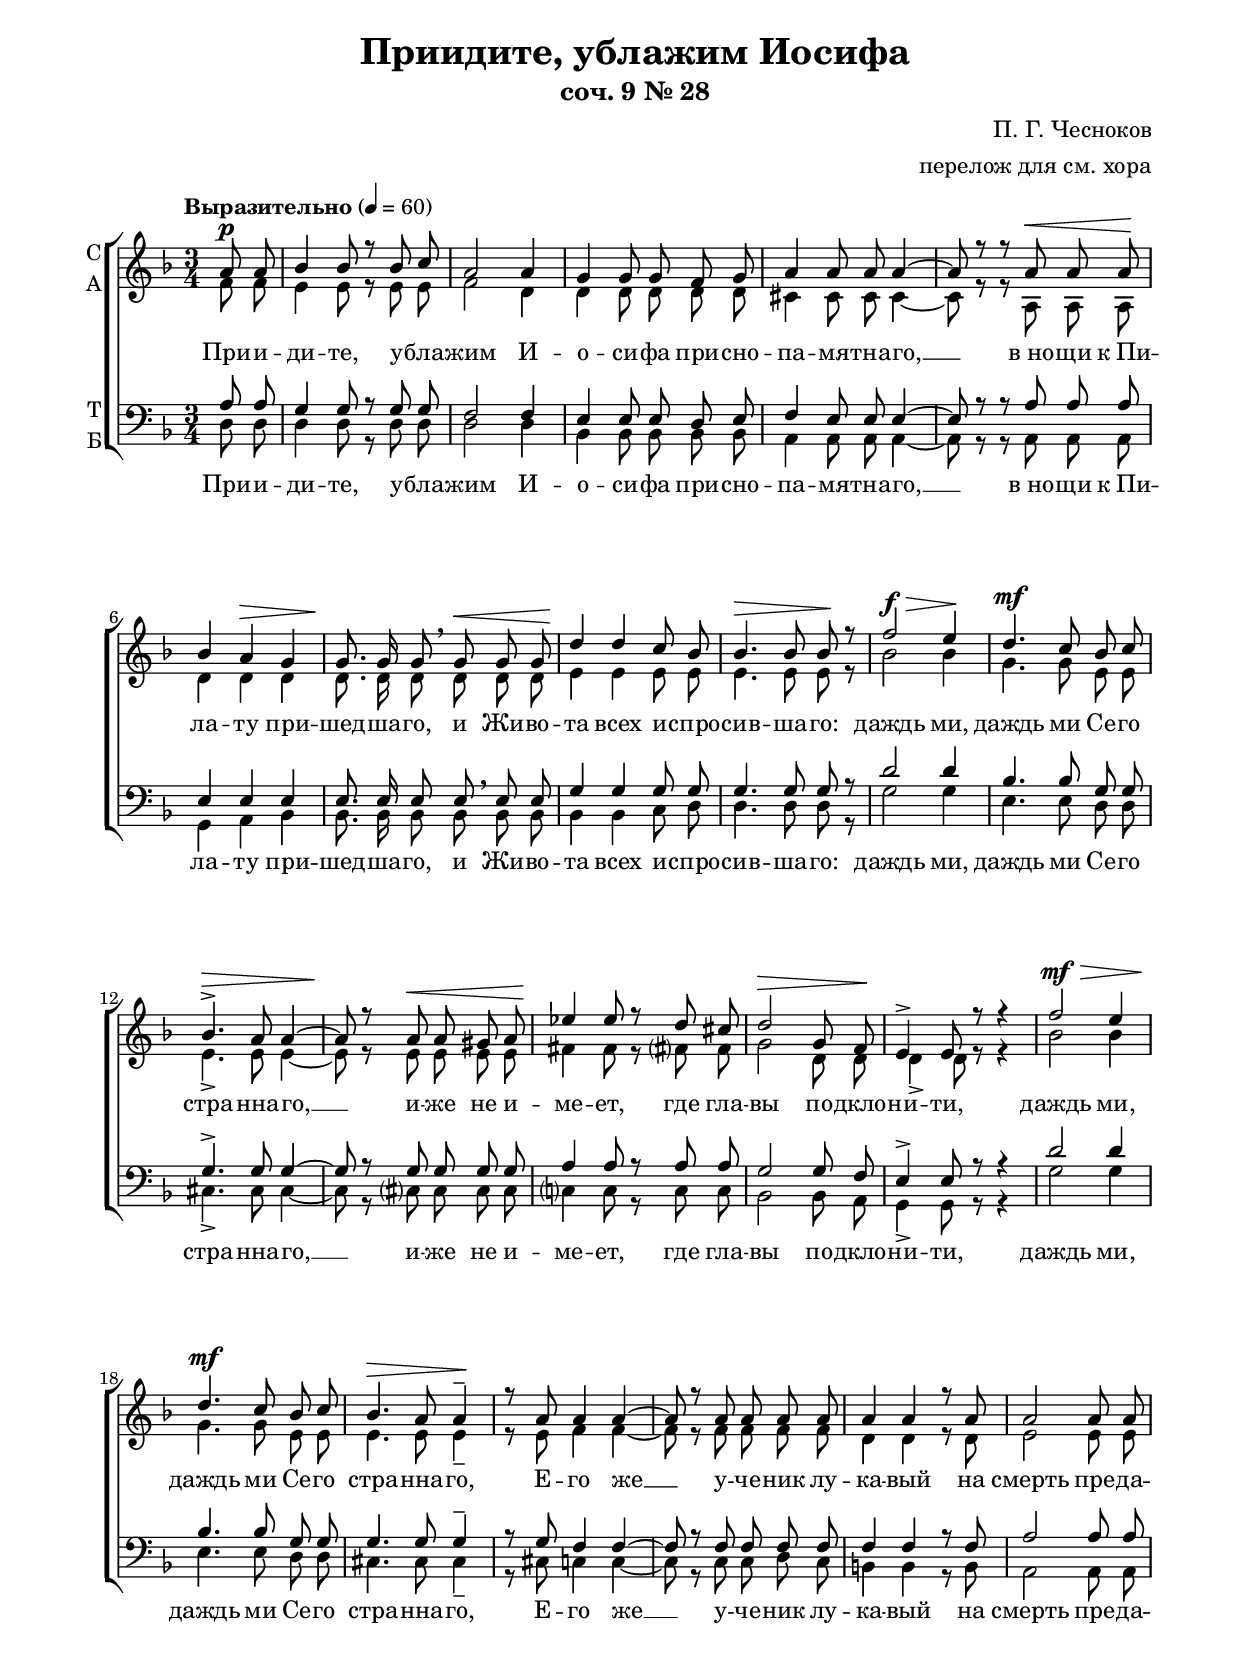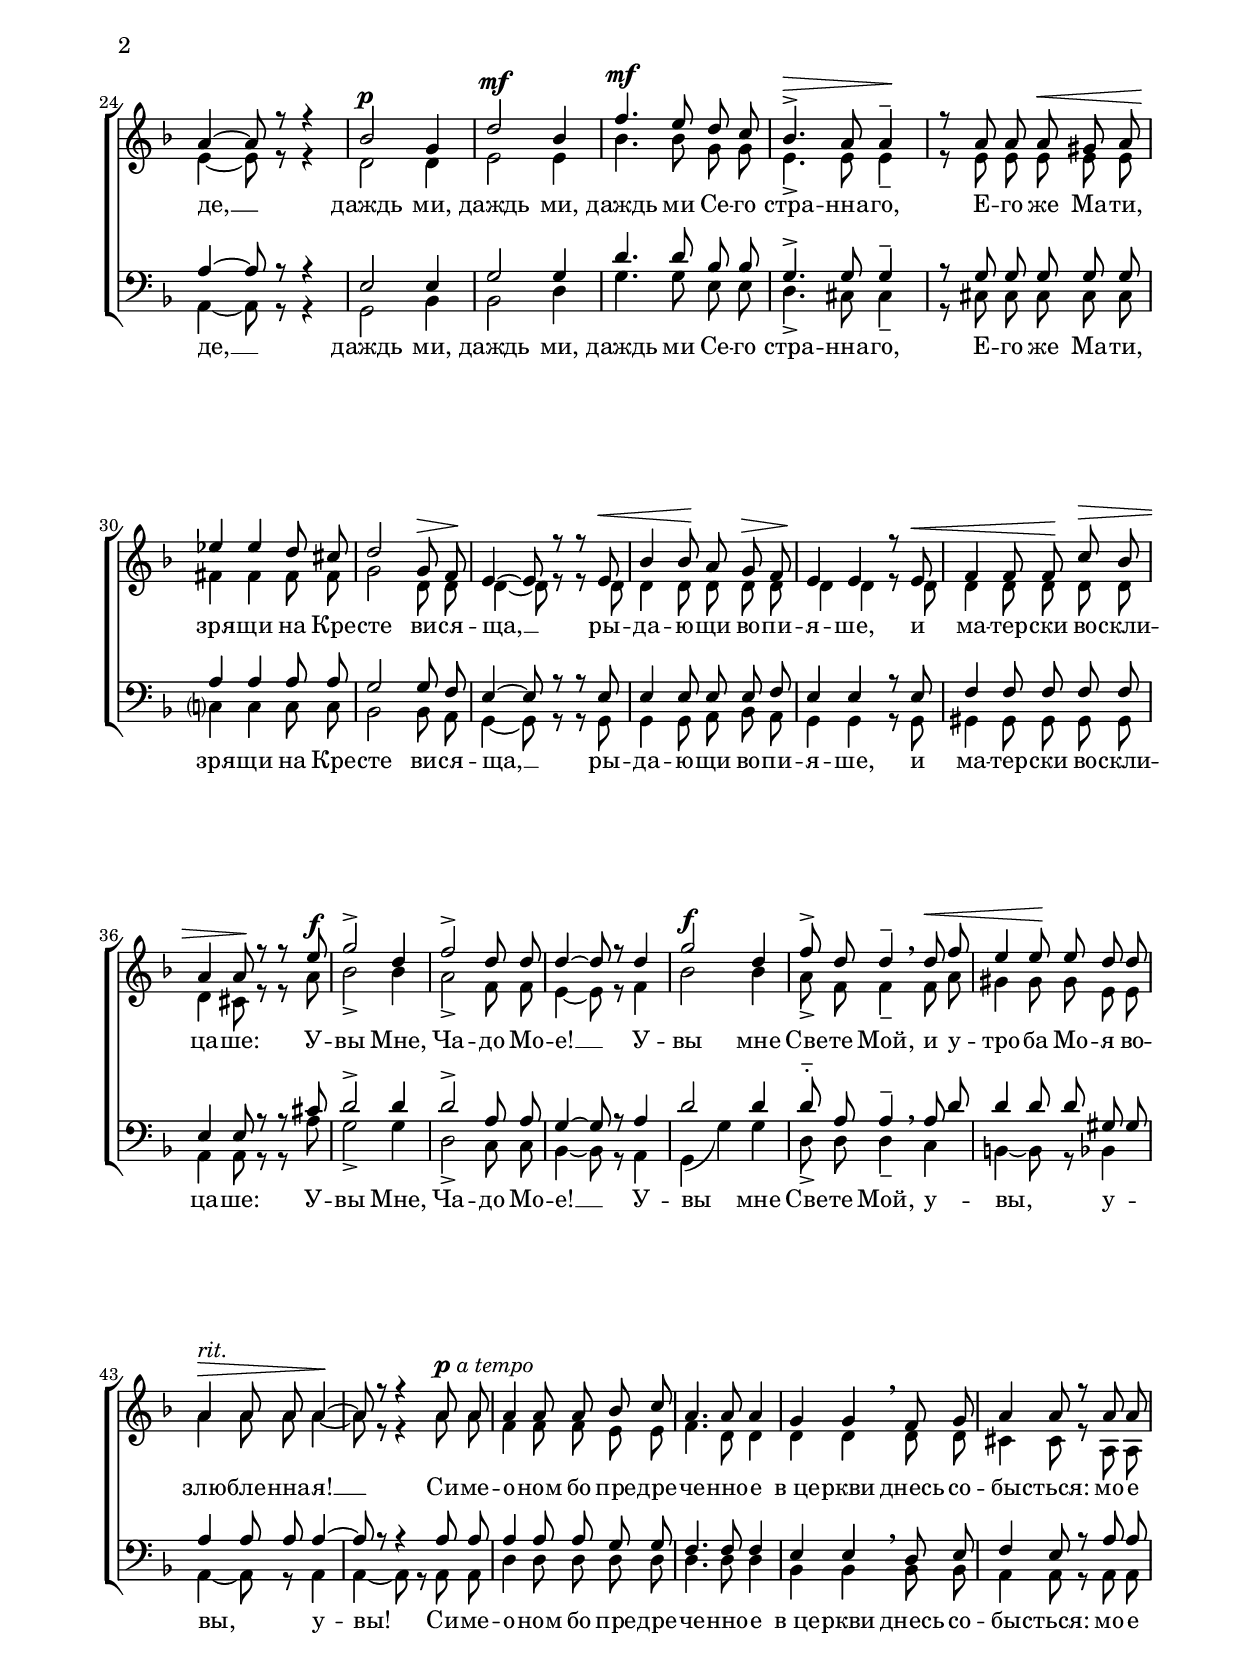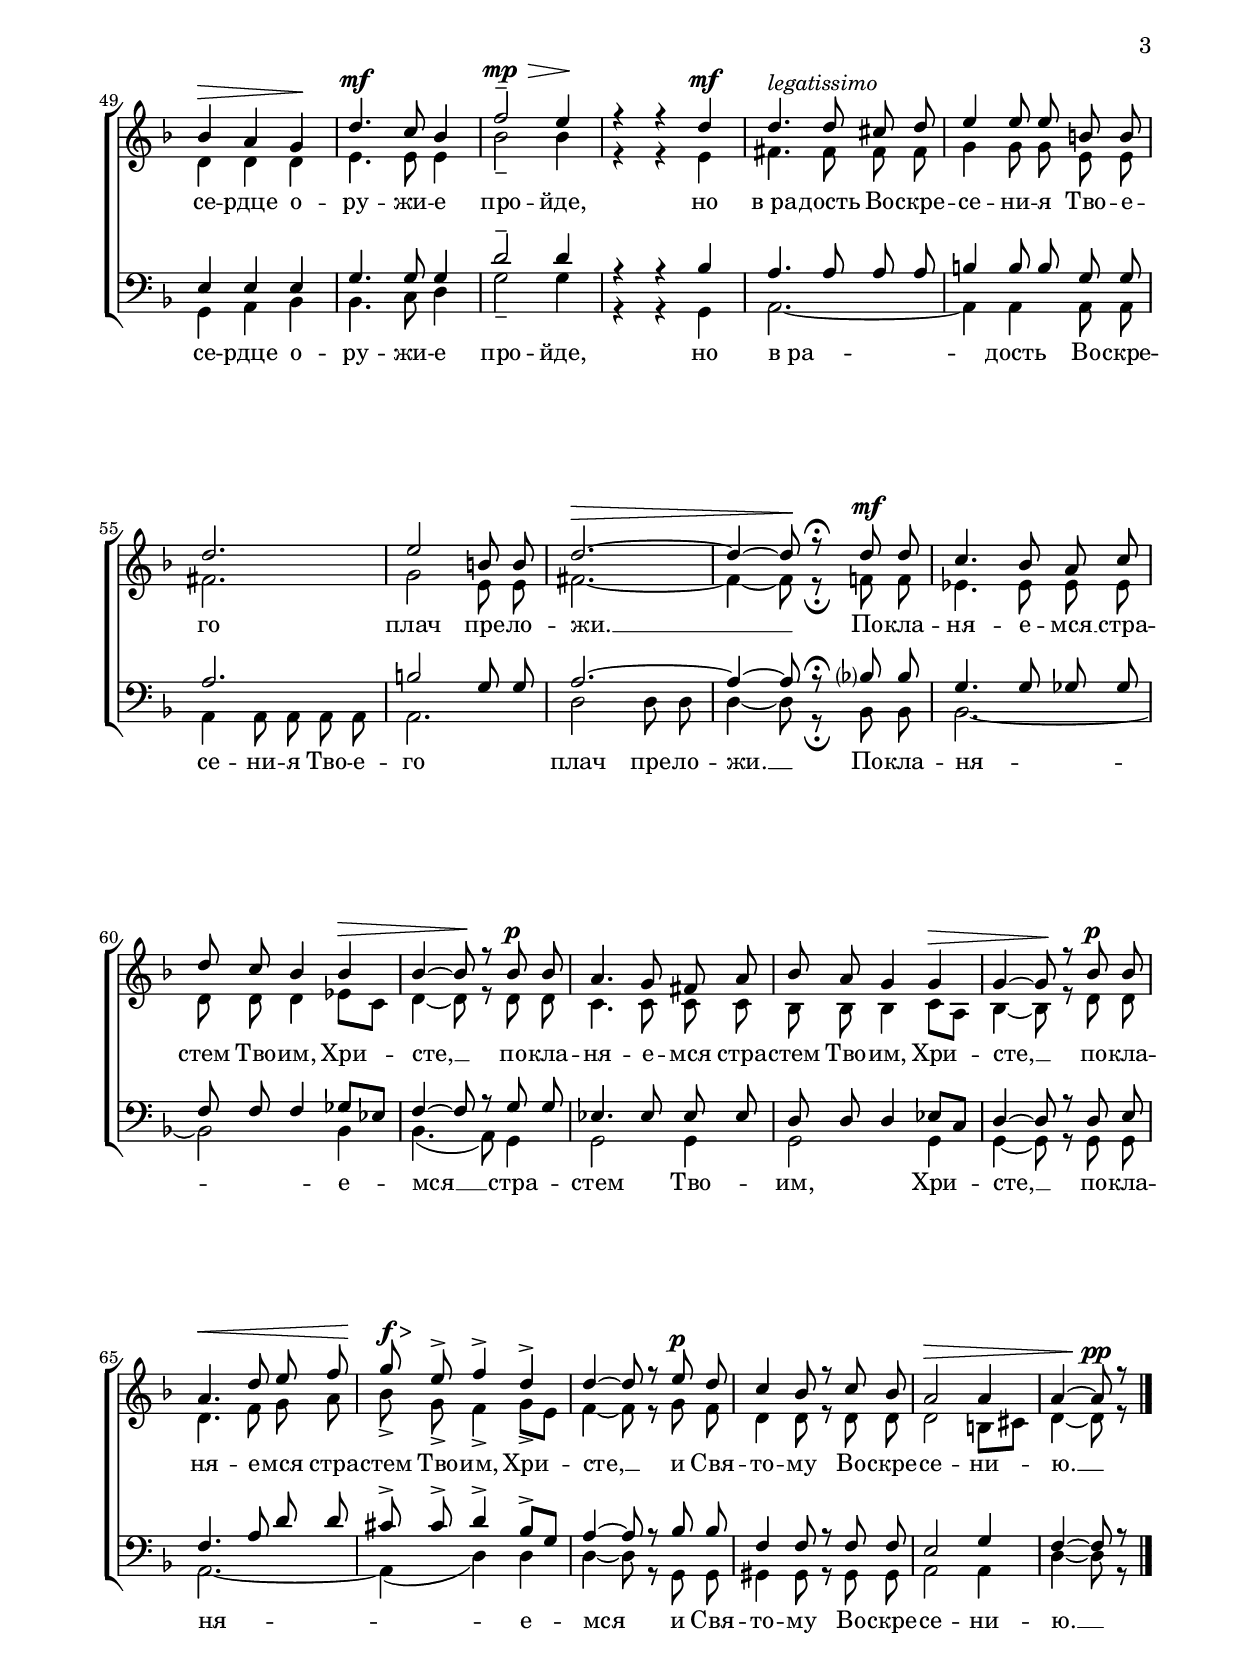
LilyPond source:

\version "2.18.2"

% закомментируйте строку ниже, чтобы получался pdf с навигацией
#(ly:set-option 'point-and-click #f)
#(ly:set-option 'midi-extension "mid")

global = {
  \key d \minor
  \time 3/4
  \autoBeamOff
}

sopvoice = \relative c'' {
  \global
  \dynamicUp
  \partial 4 a8\p a | bes4 bes8 r bes c | a2 a4 | g g8 g f g |
  a4 a8 a a4~ | a8 r r a\< a a\! | bes4 a\> g | g8.\! g16 g8 \breathe g\< g g |
  d'4\! d c8 bes | bes4.\> bes8 bes\! r | f'2\f\> e4\! | d4.\mf c8 bes c |
  bes4.^>\> a8 a4~ | a8\! r a\< a gis a | ees'4\! ees8 r d cis |
  d2\> g,8 f\! | e4^> e8 r r4 | f'2\mf\> e4 | d4.\mf c8 bes c | bes4.\> a8 a4\!^- |
  r8 a a4 a~ | a8 r a a a a | a4 a r8 a | a2 a8 a |
  
  a4~ a8 r8 r4 | bes2\p g4 | d'2\mf bes4 | f'4.\mf e8 d c | bes4.^>\> a8 a4\!^- |
  r8 a a a\< gis a | ees'4\! ees d8 cis | d2 g,8\> f\! | e4~ e8 r r e\< |
  bes'4 bes8\! a g\> f | e4\! e r8 e\< | f4 f8 f\! c'\> bes | a4 a8\! r r e'8\f |
  g2^> d4 | f2^> d8 d | d4~ d8 r d4 | g2\f d4 | f8^> d d4^- \breathe d8\< f |
  e4 e8\! e d d | a4^\markup {\italic rit. }\> a8 a a4~\! | a8 r r4 
  a8^\markup{ \dynamic p \italic "a tempo" } a | a4 a8 a bes c |
  a4. a8 a4 | g g \breathe f8 g | a4 a8 r a a | bes4\> a g\! |
  
  d'4.\mf c8 bes4 | f'2^-\mp\> e4\! | r r d\mf | d4.^\markup {\italic legatissimo} d8 cis d | e4 e8 e b b |
  d2. | e2 b8 b | d2.~\> | d4~ d8\! r\fermata d\mf d |
  c4. bes8 a c | d c bes4 bes\> | bes~ bes8\! r bes\p bes | a4. g8 fis a |
  bes a g4 g\> | g~ g8\! r bes\p bes | a4.\< d8 e f | g^\markup { \dynamic f > }\! e^> f4^> d^> |
  d~ d8 r e\p d | c4 bes8 r c bes | a2\> a4 | a~ a8\pp r \bar "|."

}

altvoice = \relative c' {
  \global
  \partial 4 f8 f | e4 e8 r e e | f2 d4 | d d8 d d d |
  cis4 cis8 cis cis4~ | cis8 r r a a a | d4 d d | d8. d16 d8 d d d |
  e4 e e8 e | e4. e8 e r | bes'2 bes4 g4. g8 e e |
  e4._> e8 e4~ | e8 r e e e e | fis4 fis8 r fis? fis |
  g2 d8 d | d4_> d8 r r4 | bes'2 bes4 | g4. g8 e e | e4. e8 e4_- |
  r8 e f4 f~ | f8 r f f f f | d4 d r8 d | e2 e8 e |
  
  e4~ e8 r r4 | d2 d4 | e2 e4 | bes'4. bes8 g g | e4._> e8 e4_- |
  r8 e e e e e | fis4 fis fis8 fis | g2 d8 d | d4~ d8 r r d |
  d4 d8 d d d | d4 d r8 d | d4 d8 d d d | d4 cis8 r r a' |
  bes2_> bes4 | a2_> f8 f | e4~ e8 r f4 | bes2 bes4 | a8_> f f4_- f8 a |
  gis4 gis8 gis e e | a4 a8 a a4~ | a8 r r4 a8 a | f4 f8 f e e |
  f4. d8 d4 | d d d8 d | cis4 cis8 r a a | d4 d d |
  
  e4. e8 e4 | bes'2_- bes4 | r r e, | fis4. fis8 fis fis | g4 g8 g e e |
  fis2. | g2 e8 e | fis2.~ | fis4~ fis8 r\fermata f f |
  ees4. ees8 ees ees | d d d4 ees8[ c] | d4~ d8 r d d | c4. c8 c c |
  bes bes bes4 c8[ a] | bes4~ bes8 r d d | d4. f8 g a | bes_> g_> f4_> g8[_> e] |
  f4~ f8 r g f | d4 d8 r d d | d2 b8[ cis] | d4~ d8 r \bar "|."
  
}

tenorvoice = \relative c' {
  \global
  \dynamicUp
  \partial 4 a8 a | g4 g8 r g g | f2 f4 | e e8 e d e |
  f4 e8 e e4~ | e8 r r a a a | e4 e e | e8. e16 e8 e \breathe e e |
  g4 g g8 g | g4. g8 g r | d'2 d4 | bes4. bes8 g g |
  g4.^> g8 g4~ | g8 r g g g g | a4 a8 r a a |
  g2 g8 f | e4^> e8 r r4 | d'2 d4 | bes4. bes8 g g | g4. g8 g4^- |
  r8 g f4 f~ | f8 r f f f f | f4 f r8 f | a2 a8 a |
  
  a4~ a8 r r4 | e2 e4 | g2 g4 | d'4. d8 bes bes | g4.^> g8 g4^- |
  r8 g g g g g | a4 a a8 a8 | g2 g8 f | e4~ e8 r r e |
  e4 e8 e e f | e4 e r8 e | f4 f8 f f f | e4 e8 r r cis' |
  d2^> d4 | d2^> a8 a | g4~ g8 r a4 | d2 d4 | d8^_ a a4^- \breathe a8 d |
  d4 d8 d gis, gis | a4 a8 a a4~ | a8 r r4 a8 a | a4 a8 a g g |
  f4. f8 f4 | e e \breathe d8 e | f4 e8 r a a | e4 e e |
  
  g4. g8 g4 | d'2^- d4 | r r bes | a4. a8 a a | b4 b8 b g g |
  a2. | b2 g8 g | a2.~ | a4~ a8 r\fermata bes? bes |
  g4. g8 ges ges | f f f4 ges8[ ees] | f4~ f8 r g g | ees4. ees8 ees ees |
  d d d4 ees8[ c] | d4~ d8 r d e | f4. a8 d d | cis^> cis^> d4^> bes8[^> g] |
  a4~ a8 r bes bes | f4 f8 r f f | e2 g4 | f4~ f8 r \bar "|."

}

bassvoice = \relative c {
  \global
  \tempo "Выразительно" 4=60
  \dynamicDown
  \partial 4 d8 d | d4 d8 r d d | d2 d4 | bes4 bes8 bes bes bes |
  a4 a8 a a4~ | a8 r r a a a | g4 a bes | bes8. bes16 bes8 bes bes bes |
  bes4 bes c8 d | d4. d8 d r | g2 g4 | e4. e8 d d |
  cis4._> cis8 cis4~ | cis8 r cis? cis cis cis | c?4 c8 r c c |
  bes2 bes8 a | g4_> g8 r r4 | g'2 g4 | e4. e8 d d | cis4. cis8 cis4_- |
  r8 cis c4 c~ | c8 r c c d c | b4 b r8 b | a2 a8 a |
  
  a4~ a8 r r4 | g2 bes4 | bes2 d4 | g4. g8 e e | d4._> cis8 cis4_- |
  r8 cis8 cis cis cis cis | c?4 c c8 c | bes2 bes8 a | g4~ g8 r r g |
  g4 g8 a bes a | g4 g r8 g | gis4 gis8 gis gis gis | a4 a8 r r a' |
  g2_> g4 | d2_> c8 c | bes4~ bes8 r a4 | g( g') g | d8_> d d4_- c |
  b4~ b8 r bes4 | a~ a8 r a4 | a~ a8 r a a | d4 d8 d d d |
  d4. d8 d4 | bes4 bes bes8 bes | a4 a8 r a a | g4 a bes |
  
  bes4. c8 d4 | g2_- g4 | r r g, | a2.~ | a4 a a8 a |
  a4 a8 a a a | a2. | d2 d8 d | d4~ d8 r\fermata bes8 bes |
  bes2.~ | bes2 bes4 | bes4.( a8) g4 | g2 g4 |
  g2 g4 | g4~ g8 r g g | a2.~ | a4( d) d |
  d4~ d8 r g, g | gis4 gis8 r gis gis | a2 a4 | d4~ d8 r \bar "|."
}

texta = \lyricmode {
При -- и -- ди -- те, у -- бла -- жим И -- о -- си -- фа при -- сно --
  па -- мя -- тна -- го, __ "в но" -- щи "к Пи" -- ла -- ту при -- шед -- ша -- го, и Жи -- во -- 
  та всех и -- спро -- сив -- ша -- го: даждь ми, даждь ми  Се -- го 
  стра -- нна -- го, __ и -- же не и -- ме -- ет, где гла -- 
  вы по -- дкло -- ни -- ти, даждь ми, даждь ми Се -- го стра -- нна -- го, 
  Е -- го же __ у -- че -- ник лу -- ка -- вый на смерть пре -- да -- 
  де, __ даждь ми, даждь ми, даждь ми Се -- го стра -- нна -- го, 
  Е -- го же Ма -- ти, зря -- щи на Кре -- сте ви -- ся -- ща, __ ры -- 
  да -- ю -- щи во -- пи -- я -- ше, и ма -- тер -- ски во -- скли -- ца -- ше: У -- 
  вы Мне, Ча -- до Мо -- е! __ У -- вы мне Cве -- те Мой, 
}

 
  
textb = \lyricmode { Си -- ме -- о -- ном бо пре -- дре -- 
  че -- нно -- е "в це" -- ркви днесь со -- бы -- сться: мо -- е се -- рдце о -- 
  ру -- жи -- е про -- йде, но "в ра" -- дость Во -- скре -- се -- ни -- я Тво -- е -- 
  го плач пре -- ло -- жи. __ По -- кла -- 
  ня -- е -- мся __ стра -- стем Тво -- им, Хри -- сте, __ по -- кла -- ня -- е -- мся
}

textc = \lyricmode { и Свя -- то -- му Во -- скре -- се -- ни -- ю. __ }


text = \lyricmode {
  \texta
   и у -- тро -- ба Мо -- я во -- злю -- бле -- нна -- я! __ 
  \textb
  
   стра -- стем Тво -- им, Хри -- сте, __ по -- кла -- ня -- е -- мся стра -- стем Тво -- им, Хри -- 
  сте, __ \textc
}

textbass = \lyricmode {
  \texta 
  %\repeat unfold 166 \skip 1
  у -- вы, у -- вы, у -- вы!
  \textb
  \textc
}

\bookpart {
  \header {
    title = "Приидите, ублажим Иосифа"
    subtitle = "соч. 9 № 28"
    composer = "П. Г. Чесноков"
    arranger = "перелож для см. хора"
    % Удалить строку версии LilyPond 
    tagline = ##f
  }

  \paper {
    #(set-default-paper-size "a4")
    top-margin = 10
    left-margin = 20
    right-margin = 15
    bottom-margin = 15
    indent = 0
    ragged-bottom = ##f
    ragged-last-bottom = ##f
  }

\score {
  \new ChoirStaff
  <<
    \new Staff \with {
      instrumentName = \markup { \column { "С" "А"  } }
      midiInstrument = "voice oohs"
    } <<
      \new Voice = "soprano" { \voiceOne \sopvoice }
      \new Voice  = "alto" { \voiceTwo \altvoice }
    >> 
    \new Lyrics \lyricsto "soprano" { \text }
  
    \new Staff \with {
      instrumentName = \markup { \column { "Т" "Б" } }
      midiInstrument = "voice oohs"
    } <<
        \new Voice = "tenor" { \voiceOne \clef bass \tenorvoice }
        \new Voice = "bass" { \voiceTwo \bassvoice }
    >>
    \new Lyrics \lyricsto "bass" { \textbass }
  >>
  \layout { 
    #(layout-set-staff-size 19)
  }
  \midi {
    \tempo 4=60
  }
}
}

